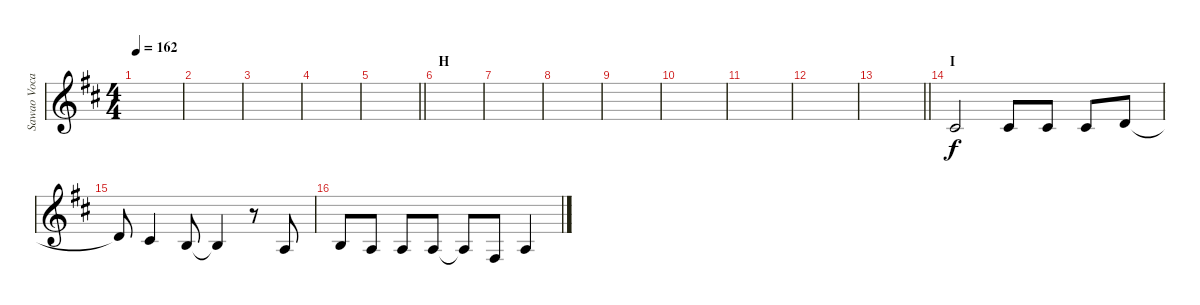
\track ("Sawao Vocal" "Sawao Voca") {instrument synthbrass1}
\staff {score}
\tuning (E4 B3 G3 D3 A2 E2) {hide}
\ts (4 4)
\tempo 162
\clef g2
\ks d
|
|
|
|
\barLineRight lightlight
|
\section ("" "H")
|
|
|
|
|
|
|
\barLineRight lightlight
|
\section ("" "I")
2.2.2 2.2.8 2.2.8 2.2.8 3.2.8 |
3.2{t}.8 2.2.4 0.2.8 0.2{t}.4 r.8 2.3.8 |
0.2.8 2.3.8 2.3.8 2.3.8 2.3{t}.8 4.4.8 2.3.4
